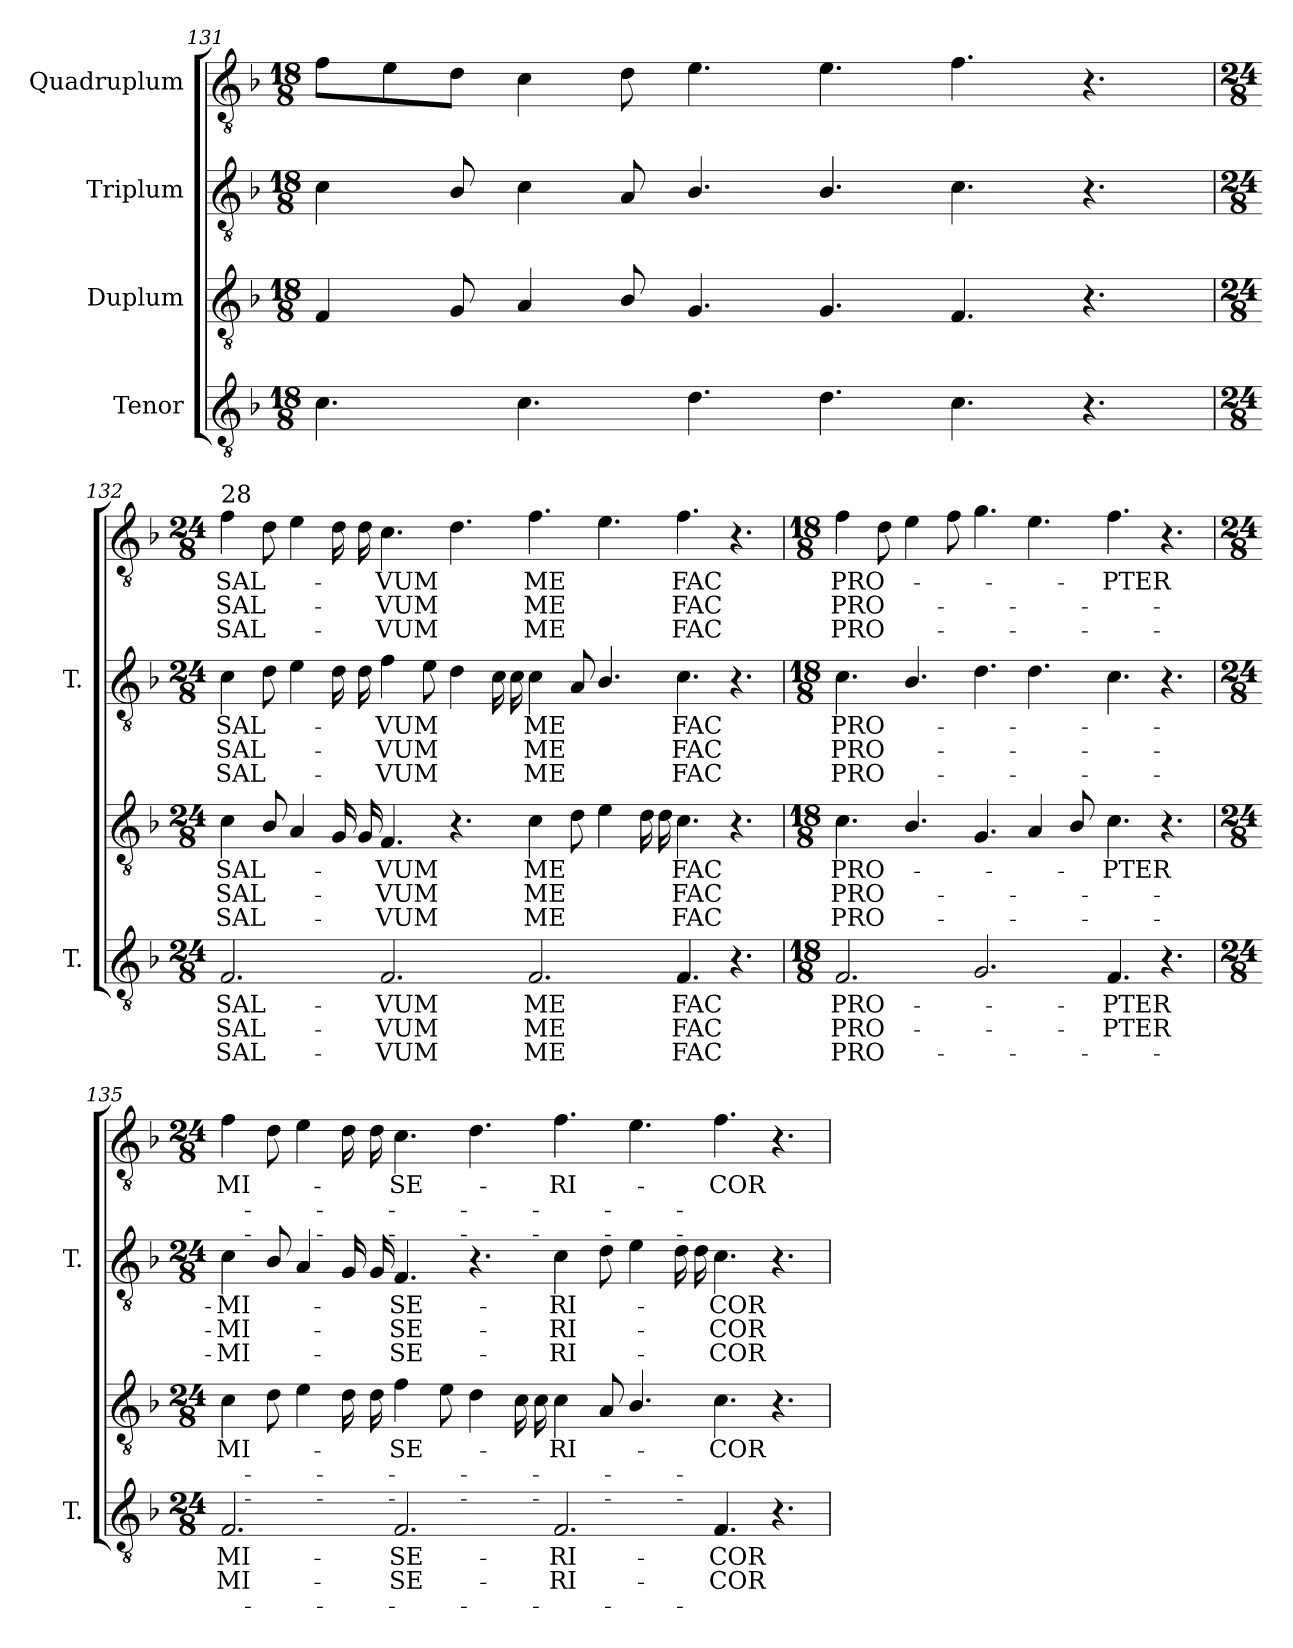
**kern	**text	**text	**text	**kern	**text	**text	**text	**kern	**text	**text	**text	**kern	**text	**text	**text
*part4	*part4	*part4	*part4	*part3	*part3	*part3	*part3	*part2	*part2	*part2	*part2	*part1	*part1	*part1	*part1
*staff4	*staff4	*staff4	*staff4	*staff3	*staff3	*staff3	*staff3	*staff2	*staff2	*staff2	*staff2	*staff1	*staff1	*staff1	*staff1
*I"Tenor	*	*	*	*I"Duplum	*	*	*	*I"Triplum	*	*	*	*I"Quadruplum	*	*	*
*I'T.	*	*	*	*	*	*	*	*I'T.	*	*	*	*	*	*	*
*clefGv2	*	*	*	*clefGv2	*	*	*	*clefGv2	*	*	*	*clefGv2	*	*	*
*ITrd7c12	*	*	*	*ITrd7c12	*	*	*	*ITrd7c12	*	*	*	*ITrd7c12	*	*	*
*k[b-]	*	*	*	*k[b-]	*	*	*	*k[b-]	*	*	*	*k[b-]	*	*	*
*F:	*	*	*	*F:	*	*	*	*F:	*	*	*	*F:	*	*	*
*M18/8	*	*	*	*M18/8	*	*	*	*M18/8	*	*	*	*M18/8	*	*	*
=131	=131	=131	=131	=131	=131	=131	=131	=131	=131	=131	=131	=131	=131	=131	=131
4.Ci\	.	.	.	4FFi/	.	.	.	4Ci\	.	.	.	8Fi\L	.	.	.
.	.	.	.	.	.	.	.	.	.	.	.	8Ei\	.	.	.
.	.	.	.	8GGi/	.	.	.	8BB-i/	.	.	.	8Di\J	.	.	.
4.Ci\	.	.	.	4AAi/	.	.	.	4Ci\	.	.	.	4Ci\	.	.	.
.	.	.	.	8BB-i/	.	.	.	8AAi/	.	.	.	8Di\	.	.	.
4.Di\	.	.	.	4.GGi/	.	.	.	4.BB-i/	.	.	.	4.Ei\	.	.	.
4.Di\	.	.	.	4.GGi/	.	.	.	4.BB-i/	.	.	.	4.Ei\	.	.	.
4.Ci\	.	.	.	4.FFi/	.	.	.	4.Ci\	.	.	.	4.Fi\	.	.	.
4.r	.	.	.	4.r	.	.	.	4.r	.	.	.	4.r	.	.	.
!!LO:PB:g=z
=132	=132	=132	=132	=132	=132	=132	=132	=132	=132	=132	=132	=132	=132	=132	=132
*M24/8	*	*	*	*M24/8	*	*	*	*M24/8	*	*	*	*M24/8	*	*	*
!	!LO:LY:b:color=#000000	!LO:LY:b:color=#000000	!LO:LY:b:color=#000000	!	!	!	!	!	!	!	!	!	!	!	!
!	!	!	!	!	!LO:LY:b:color=#000000	!LO:LY:b:color=#000000	!LO:LY:b:color=#000000	!	!	!	!	!	!	!	!
!	!	!	!	!	!	!	!	!	!LO:LY:b:color=#000000	!LO:LY:b:color=#000000	!LO:LY:b:color=#000000	!	!	!	!
!	!	!	!	!	!	!	!	!	!	!	!	!LO:TX:a:t=28	!	!	!
!	!	!	!	!	!	!	!	!	!	!	!	!	!LO:LY:b:color=#000000	!LO:LY:b:color=#000000	!LO:LY:b:color=#000000
2.FFi/	SAL-	-SAL-	-SAL-	4Ci\	SAL-	-SAL-	-SAL-	4Ci\	SAL-	-SAL-	-SAL-	4Fi\	SAL-	-SAL-	-SAL-
.	.	.	.	8BB-i/	.	.	.	8Di\	.	.	.	8Di\	.	.	.
.	.	.	.	4AAi/	.	.	.	4Ei\	.	.	.	4Ei\	.	.	.
*	*	*	*	*tremolo	*	*	*	*	*	*	*	*	*	*	*
*	*	*	*	*	*	*	*	*tremolo	*	*	*	*	*	*	*
*	*	*	*	*	*	*	*	*	*	*	*	*tremolo	*	*	*
.	.	.	.	16GGi/	.	.	.	16Di\	.	.	.	16Di\	.	.	.
.	.	.	.	16GGi/	.	.	.	16Di\	.	.	.	16Di\	.	.	.
*	*	*	*	*	*	*	*	*	*	*	*	*Xtremolo	*	*	*
*	*	*	*	*	*	*	*	*Xtremolo	*	*	*	*	*	*	*
*	*	*	*	*Xtremolo	*	*	*	*	*	*	*	*	*	*	*
!	!LO:LY:b:color=#000000	!LO:LY:b:color=#000000	!LO:LY:b:color=#000000	!	!	!	!	!	!	!	!	!	!	!	!
!	!	!	!	!	!LO:LY:b:color=#000000	!LO:LY:b:color=#000000	!LO:LY:b:color=#000000	!	!	!	!	!	!	!	!
!	!	!	!	!	!	!	!	!	!LO:LY:b:color=#000000	!LO:LY:b:color=#000000	!LO:LY:b:color=#000000	!	!	!	!
!	!	!	!	!	!	!	!	!	!	!	!	!	!LO:LY:b:color=#000000	!LO:LY:b:color=#000000	!LO:LY:b:color=#000000
2.FFi/	-VUM	VUM	VUM	4.FFi/	-VUM	VUM	VUM	4Fi\	-VUM	VUM	VUM	4.Ci\	-VUM	VUM	VUM
.	.	.	.	.	.	.	.	8Ei\	.	.	.	.	.	.	.
.	.	.	.	4.r	.	.	.	4Di\	.	.	.	4.Di\	.	.	.
*	*	*	*	*	*	*	*	*tremolo	*	*	*	*	*	*	*
.	.	.	.	.	.	.	.	16Ci\	.	.	.	.	.	.	.
.	.	.	.	.	.	.	.	16Ci\	.	.	.	.	.	.	.
*	*	*	*	*	*	*	*	*Xtremolo	*	*	*	*	*	*	*
!	!LO:LY:b:color=#000000	!LO:LY:b:color=#000000	!LO:LY:b:color=#000000	!	!	!	!	!	!	!	!	!	!	!	!
!	!	!	!	!	!LO:LY:b:color=#000000	!LO:LY:b:color=#000000	!LO:LY:b:color=#000000	!	!	!	!	!	!	!	!
!	!	!	!	!	!	!	!	!	!LO:LY:b:color=#000000	!LO:LY:b:color=#000000	!LO:LY:b:color=#000000	!	!	!	!
!	!	!	!	!	!	!	!	!	!	!	!	!	!LO:LY:b:color=#000000	!LO:LY:b:color=#000000	!LO:LY:b:color=#000000
2.FFi/	ME	ME	ME	4Ci\	ME	ME	ME	4Ci\	ME	ME	ME	4.Fi\	ME	ME	ME
.	.	.	.	8Di\	.	.	.	8AAi/	.	.	.	.	.	.	.
.	.	.	.	4Ei\	.	.	.	4.BB-i/	.	.	.	4.Ei\	.	.	.
*	*	*	*	*tremolo	*	*	*	*	*	*	*	*	*	*	*
.	.	.	.	16Di\	.	.	.	.	.	.	.	.	.	.	.
.	.	.	.	16Di\	.	.	.	.	.	.	.	.	.	.	.
*	*	*	*	*Xtremolo	*	*	*	*	*	*	*	*	*	*	*
!	!LO:LY:b:color=#000000	!LO:LY:b:color=#000000	!LO:LY:b:color=#000000	!	!	!	!	!	!	!	!	!	!	!	!
!	!	!	!	!	!LO:LY:b:color=#000000	!LO:LY:b:color=#000000	!LO:LY:b:color=#000000	!	!	!	!	!	!	!	!
!	!	!	!	!	!	!	!	!	!LO:LY:b:color=#000000	!LO:LY:b:color=#000000	!LO:LY:b:color=#000000	!	!	!	!
!	!	!	!	!	!	!	!	!	!	!	!	!	!LO:LY:b:color=#000000	!LO:LY:b:color=#000000	!LO:LY:b:color=#000000
4.FFi/	FAC	FAC	FAC	4.Ci\	FAC	FAC	FAC	4.Ci\	FAC	FAC	FAC	4.Fi\	FAC	FAC	FAC
4.r	.	.	.	4.r	.	.	.	4.r	.	.	.	4.r	.	.	.
=133	=133	=133	=133	=133	=133	=133	=133	=133	=133	=133	=133	=133	=133	=133	=133
*M18/8	*	*	*	*M18/8	*	*	*	*M18/8	*	*	*	*M18/8	*	*	*
!	!LO:LY:b:color=#000000	!LO:LY:b:color=#000000	!LO:LY:b:color=#000000	!	!	!	!	!	!	!	!	!	!	!	!
!	!	!	!	!	!LO:LY:b:color=#000000	!LO:LY:b:color=#000000	!LO:LY:b:color=#000000	!	!	!	!	!	!	!	!
!	!	!	!	!	!	!	!	!	!LO:LY:b:color=#000000	!LO:LY:b:color=#000000	!LO:LY:b:color=#000000	!	!	!	!
!	!	!	!	!	!	!	!	!	!	!	!	!	!LO:LY:b:color=#000000	!LO:LY:b:color=#000000	!LO:LY:b:color=#000000
2.FFi/	PRO-	-PRO-	-PRO-	4.Ci\	PRO-	-PRO-	-PRO-	4.Ci\	PRO-	-PRO-	-PRO-	4Fi\	PRO-	-PRO-	-PRO-
.	.	.	.	.	.	.	.	.	.	.	.	8Di\	.	.	.
.	.	.	.	4.BB-i/	.	.	.	4.BB-i/	.	.	.	4Ei\	.	.	.
.	.	.	.	.	.	.	.	.	.	.	.	8Fi\	.	.	.
2.GGi/	.	.	.	4.GGi/	.	.	.	4.Di\	.	.	.	4.Gi\	.	.	.
.	.	.	.	4AAi/	.	.	.	4.Di\	.	.	.	4.Ei\	.	.	.
.	.	.	.	8BB-i/	.	.	.	.	.	.	.	.	.	.	.
!!LO:LB:g=z
=134-	=134-	=134-	=134-	=134-	=134-	=134-	=134-	=134-	=134-	=134-	=134-	=134-	=134-	=134-	=134-
!	!LO:LY:a:color=#000000	!LO:LY:b:color=#000000	!	!	!	!	!	!	!	!	!	!	!	!	!
!	!	!	!	!	!LO:LY:a:color=#000000	!	!	!	!	!	!	!	!	!	!
!	!	!	!	!	!	!	!	!	!	!	!	!	!LO:LY:b:color=#000000	!	!
4.FFi/	-PTER	PTER	.	4.Ci\	-PTER	.	.	4.Ci\	.	.	.	4.Fi\	-PTER	.	.
4.r	.	.	.	4.r	.	.	.	4.r	.	.	.	4.r	.	.	.
=135	=135	=135	=135	=135	=135	=135	=135	=135	=135	=135	=135	=135	=135	=135	=135
*M24/8	*	*	*	*M24/8	*	*	*	*M24/8	*	*	*	*M24/8	*	*	*
!	!LO:LY:b:color=#000000	!LO:LY:b:color=#000000	!	!	!	!	!	!	!	!	!	!	!	!	!
!	!	!	!	!	!LO:LY:b:color=#000000	!	!	!	!	!	!	!	!	!	!
!	!	!	!	!	!	!	!	!	!LO:LY:b:color=#000000	!LO:LY:b:color=#000000	!LO:LY:b:color=#000000	!	!	!	!
!	!	!	!	!	!	!	!	!	!	!	!	!	!LO:LY:b:color=#000000	!	!
2.FFi/	MI-	-MI-	.	4Ci\	MI-	.	.	4Ci\	-MI-	-MI-	-MI-	4Fi\	MI-	.	.
.	.	.	.	8Di\	.	.	.	8BB-i/	.	.	.	8Di\	.	.	.
.	.	.	.	4Ei\	.	.	.	4AAi/	.	.	.	4Ei\	.	.	.
*	*	*	*	*tremolo	*	*	*	*	*	*	*	*	*	*	*
*	*	*	*	*	*	*	*	*tremolo	*	*	*	*	*	*	*
*	*	*	*	*	*	*	*	*	*	*	*	*tremolo	*	*	*
.	.	.	.	16Di\	.	.	.	16GGi/	.	.	.	16Di\	.	.	.
.	.	.	.	16Di\	.	.	.	16GGi/	.	.	.	16Di\	.	.	.
*	*	*	*	*	*	*	*	*	*	*	*	*Xtremolo	*	*	*
*	*	*	*	*	*	*	*	*Xtremolo	*	*	*	*	*	*	*
*	*	*	*	*Xtremolo	*	*	*	*	*	*	*	*	*	*	*
!	!LO:LY:b:color=#000000	!LO:LY:b:color=#000000	!	!	!	!	!	!	!	!	!	!	!	!	!
!	!	!	!	!	!LO:LY:b:color=#000000	!	!	!	!	!	!	!	!	!	!
!	!	!	!	!	!	!	!	!	!LO:LY:b:color=#000000	!LO:LY:b:color=#000000	!LO:LY:b:color=#000000	!	!	!	!
!	!	!	!	!	!	!	!	!	!	!	!	!	!LO:LY:b:color=#000000	!	!
2.FFi/	-SE-	-SE-	.	4Fi\	-SE-	.	.	4.FFi/	-SE-	-SE-	-SE-	4.Ci\	-SE-	.	.
.	.	.	.	8Ei\	.	.	.	.	.	.	.	.	.	.	.
.	.	.	.	4Di\	.	.	.	4.r	.	.	.	4.Di\	.	.	.
*	*	*	*	*tremolo	*	*	*	*	*	*	*	*	*	*	*
.	.	.	.	16Ci\	.	.	.	.	.	.	.	.	.	.	.
.	.	.	.	16Ci\	.	.	.	.	.	.	.	.	.	.	.
*	*	*	*	*Xtremolo	*	*	*	*	*	*	*	*	*	*	*
!	!LO:LY:b:color=#000000	!LO:LY:b:color=#000000	!	!	!	!	!	!	!	!	!	!	!	!	!
!	!	!	!	!	!LO:LY:b:color=#000000	!	!	!	!	!	!	!	!	!	!
!	!	!	!	!	!	!	!	!	!LO:LY:b:color=#000000	!LO:LY:b:color=#000000	!LO:LY:b:color=#000000	!	!	!	!
!	!	!	!	!	!	!	!	!	!	!	!	!	!LO:LY:b:color=#000000	!	!
2.FFi/	-RI-	-RI-	.	4Ci\	-RI-	.	.	4Ci\	-RI-	-RI-	-RI-	4.Fi\	-RI-	.	.
.	.	.	.	8AAi/	.	.	.	8Di\	.	.	.	.	.	.	.
.	.	.	.	4.BB-i/	.	.	.	4Ei\	.	.	.	4.Ei\	.	.	.
*	*	*	*	*	*	*	*	*tremolo	*	*	*	*	*	*	*
.	.	.	.	.	.	.	.	16Di\	.	.	.	.	.	.	.
.	.	.	.	.	.	.	.	16Di\	.	.	.	.	.	.	.
*	*	*	*	*	*	*	*	*Xtremolo	*	*	*	*	*	*	*
!	!LO:LY:b:color=#000000	!LO:LY:b:color=#000000	!	!	!	!	!	!	!	!	!	!	!	!	!
!	!	!	!	!	!LO:LY:b:color=#000000	!	!	!	!	!	!	!	!	!	!
!	!	!	!	!	!	!	!	!	!LO:LY:b:color=#000000	!LO:LY:b:color=#000000	!LO:LY:b:color=#000000	!	!	!	!
!	!	!	!	!	!	!	!	!	!	!	!	!	!LO:LY:b:color=#000000	!	!
4.FFi/	-COR-	-COR-	.	4.Ci\	-COR-	.	.	4.Ci\	-COR-	-COR-	-COR-	4.Fi\	-COR-	.	.
4.r	.	.	.	4.r	.	.	.	4.r	.	.	.	4.r	.	.	.
=	=	=	=	=	=	=	=	=	=	=	=	=	=	=	=
*-	*-	*-	*-	*-	*-	*-	*-	*-	*-	*-	*-	*-	*-	*-	*-
